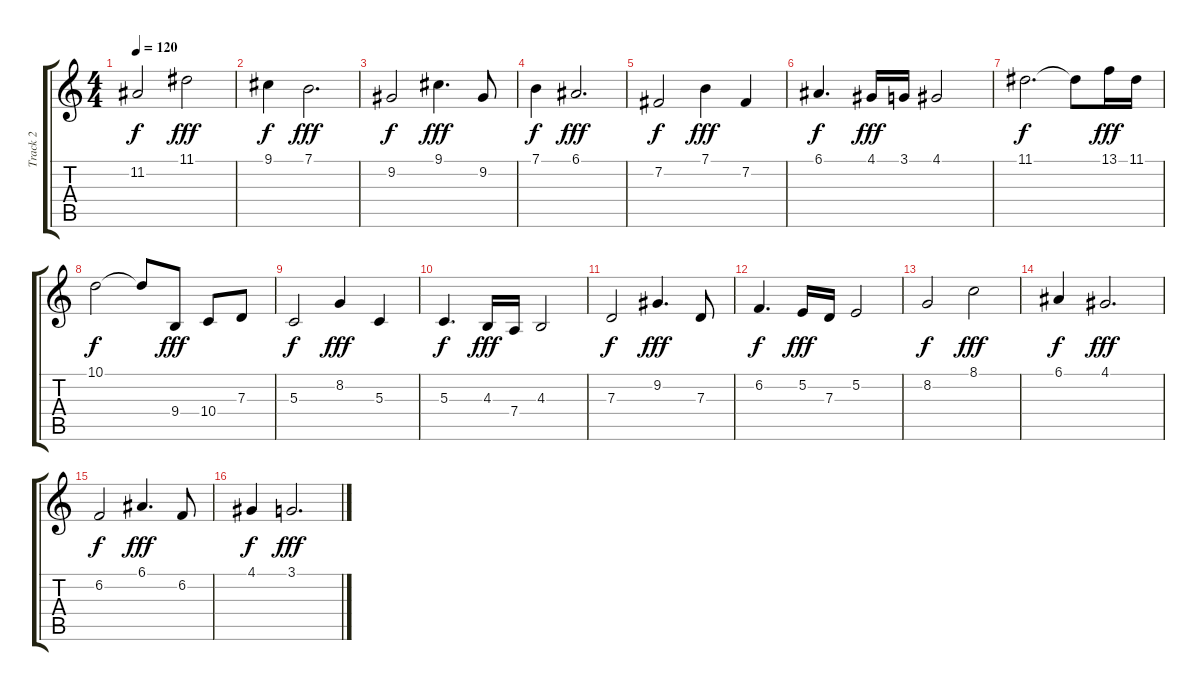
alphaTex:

\track ("Track 2" "Track 2") {instrument stringensemble1}
\staff {score tabs}
\tuning (E4 B3 G3 D3 A2 E2) {hide}
\ts (4 4)
\tempo 120
\clef g2
\ks c
11.2.2{dy f} 11.1.2{dy fff} |
9.1.4{dy f} 7.1.2{d dy fff} |
9.2.2{dy f} 9.1.4{d dy fff} 9.2.8 |
7.1.4{dy f} 6.1.2{d dy fff} |
7.2.2{dy f} 7.1.4{dy fff} 7.2.4 |
6.1.4{d dy f} 4.1.16{dy fff} 3.1.16 4.1.2 |
11.1.2{d dy f} 11.1{t}.8 13.1.16{dy fff} 11.1.16 |
10.1.2{dy f} 10.1{t}.8 9.4.8{dy fff} 10.4.8 7.3.8 |
5.3.2{dy f} 8.2.4{dy fff} 5.3.4 |
5.3.4{d dy f} 4.3.16{dy fff} 7.4.16 4.3.2 |
7.3.2{dy f} 9.2.4{d dy fff} 7.3.8 |
6.2.4{d dy f} 5.2.16{dy fff} 7.3.16 5.2.2 |
8.2.2{dy f} 8.1.2{dy fff} |
6.1.4{dy f} 4.1.2{d dy fff} |
6.2.2{dy f} 6.1.4{d dy fff} 6.2.8 |
4.1.4{dy f} 3.1.2{d dy fff}
